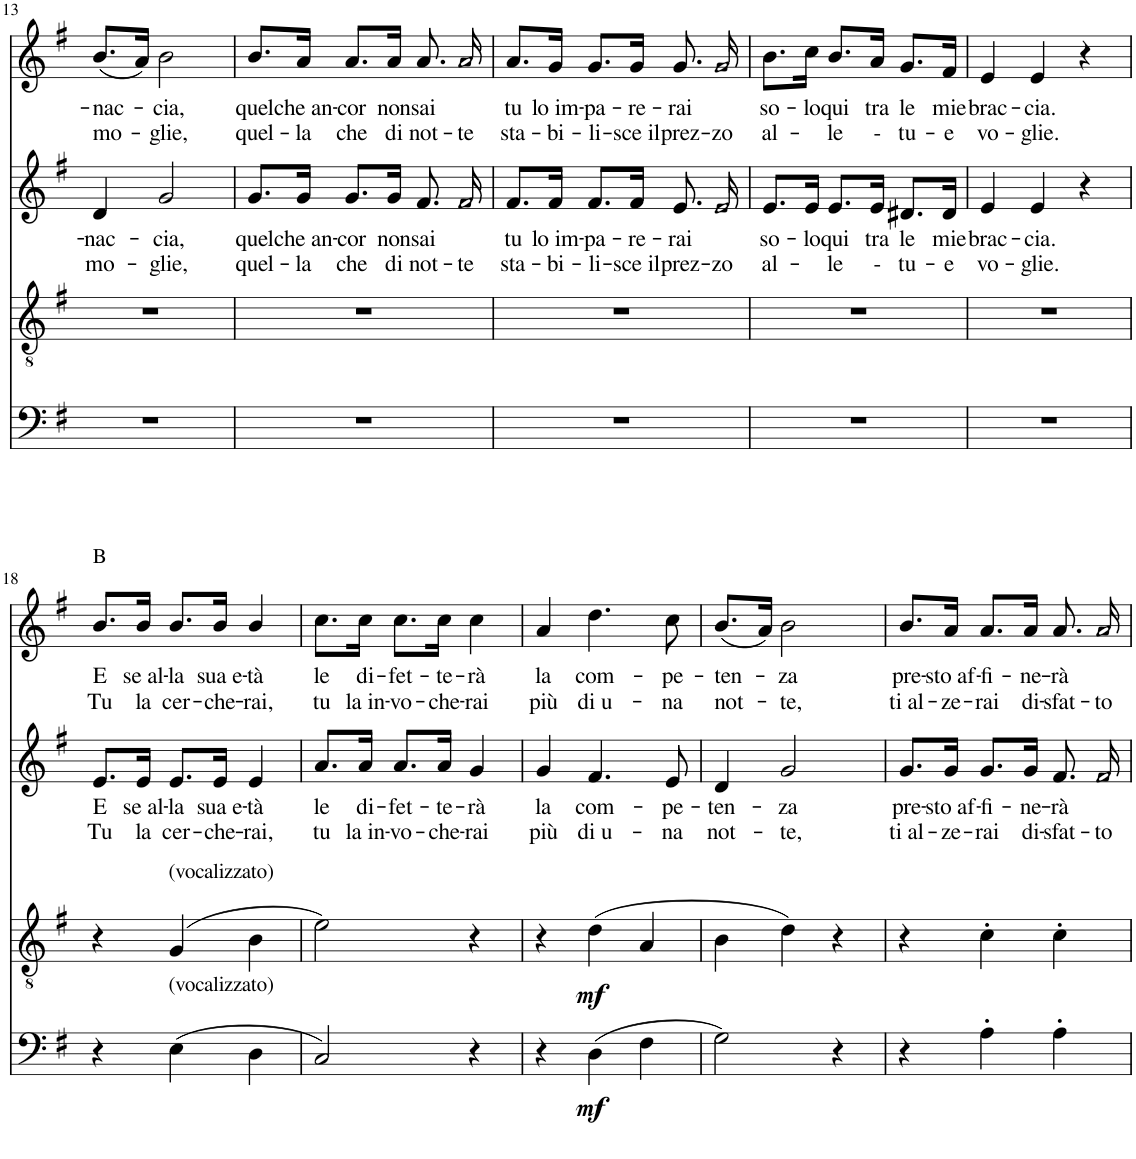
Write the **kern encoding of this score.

**kern	**dynam	**kern	**dynam	**kern	**text	**text	**kern	**text	**text
*part4	*part4	*part3	*part3	*part2	*part2	*part2	*part1	*part1	*part1
*staff4	*staff4	*staff3	*staff3	*staff2	*staff2	*staff2	*staff1	*staff1	*staff1
*I"B	*	*I"T	*	*I"C	*	*	*I"S	*	*
!!LO:PB:g=z
*clefF4	*	*clefGv2	*	*clefG2	*	*	*clefG2	*	*
*k[f#]	*	*k[f#]	*	*k[f#]	*	*	*k[f#]	*	*
*G:	*	*G:	*	*G:	*	*	*G:	*	*
*M3/4	*	*M3/4	*	*M3/4	*	*	*M3/4	*	*
=13	=13	=13	=13	=13	=13	=13	=13	=13	=13
!	!	!	!	!	!LO:LY:b	!LO:LY:b	!	!LO:LY:b	!LO:LY:b
2.r	.	2.r	.	4d/	-nac-	mo-	(8.b/L	-nac-	mo-
.	.	.	.	.	.	.	16a/Jk)	.	.
!	!	!	!	!	!LO:LY:b	!LO:LY:b	!	!LO:LY:b	!LO:LY:b
.	.	.	.	2g/	-cia,	-glie,	2b\	-cia,	-glie,
=14	=14	=14	=14	=14	=14	=14	=14	=14	=14
!	!	!	!	!	!LO:LY:b	!LO:LY:b	!	!LO:LY:b	!LO:LY:b
2.r	.	2.r	.	8.g/L	quel	quel-	8.b/L	quel	quel-
!	!	!	!	!	!LO:LY:b	!LO:LY:b	!	!LO:LY:b	!LO:LY:b
.	.	.	.	16g/Jk	che an-	-la	16a/Jk	che an-	-la
!	!	!	!	!	!LO:LY:b	!LO:LY:b	!	!LO:LY:b	!LO:LY:b
.	.	.	.	8.g/L	-cor	che	8.a/L	-cor	che
!	!	!	!	!	!LO:LY:b	!LO:LY:b	!	!LO:LY:b	!LO:LY:b
.	.	.	.	16g/Jk	non	di	16a/Jk	non	di
!	!	!	!	!	!LO:LY:b	!LO:LY:b	!	!LO:LY:b	!LO:LY:b
.	.	.	.	8.f#/	sai	not-	8.a/	sai	not-
!	!	!	!	!LO:N:head=open	!	!LO:LY:b	!LO:N:head=open	!	!LO:LY:b
.	.	.	.	16f#/	.	-te	16a/	.	-te
=15	=15	=15	=15	=15	=15	=15	=15	=15	=15
!	!	!	!	!	!LO:LY:b	!LO:LY:b	!	!LO:LY:b	!LO:LY:b
2.r	.	2.r	.	8.f#/L	tu	sta-	8.a/L	tu	sta-
!	!	!	!	!	!LO:LY:b	!LO:LY:b	!	!LO:LY:b	!LO:LY:b
.	.	.	.	16f#/Jk	lo im-	-bi-	16g/Jk	lo im-	-bi-
!	!	!	!	!	!LO:LY:b	!LO:LY:b	!	!LO:LY:b	!LO:LY:b
.	.	.	.	8.f#/L	-pa-	-li-	8.g/L	-pa-	-li-
!	!	!	!	!	!LO:LY:b	!LO:LY:b	!	!LO:LY:b	!LO:LY:b
.	.	.	.	16f#/Jk	-re-	-sce il	16g/Jk	-re-	-sce il
!	!	!	!	!	!LO:LY:b	!LO:LY:b	!	!LO:LY:b	!LO:LY:b
.	.	.	.	8.e/	-rai	prez-	8.g/	-rai	prez-
!	!	!	!	!LO:N:head=open	!	!LO:LY:b	!LO:N:head=open	!	!LO:LY:b
.	.	.	.	16e/	.	-zo	16g/	.	-zo
=16	=16	=16	=16	=16	=16	=16	=16	=16	=16
!	!	!	!	!	!LO:LY:b	!LO:LY:b	!	!LO:LY:b	!LO:LY:b
2.r	.	2.r	.	8.e/L	so-	al-	8.b\L	so-	al-
!	!	!	!	!	!LO:LY:b	!	!	!LO:LY:b	!
.	.	.	.	16e/Jk	-lo	.	16cc\Jk	-lo	.
!	!	!	!	!	!LO:LY:b	!LO:LY:b	!	!LO:LY:b	!LO:LY:b
.	.	.	.	8.e/L	qui	le	8.b/L	qui	le
!	!	!	!	!	!LO:LY:b	!LO:LY:b	!	!LO:LY:b	!LO:LY:b
.	.	.	.	16e/Jk	tra	-	16a/Jk	tra	-
!	!	!	!	!	!LO:LY:b	!LO:LY:b	!	!LO:LY:b	!LO:LY:b
.	.	.	.	8.d#X/L	le	tu-	8.g/L	le	tu-
!	!	!	!	!	!LO:LY:b	!LO:LY:b	!	!LO:LY:b	!LO:LY:b
.	.	.	.	16d#/Jk	mie	-e	16f#/Jk	mie	-e
=17	=17	=17	=17	=17	=17	=17	=17	=17	=17
!	!	!	!	!	!LO:LY:b	!LO:LY:b	!	!LO:LY:b	!LO:LY:b
2.r	.	2.r	.	4e/	brac-	vo-	4e/	brac-	vo-
!	!	!	!	!	!LO:LY:b	!LO:LY:b	!	!LO:LY:b	!LO:LY:b
.	.	.	.	4e/	-cia.	-glie.	4e/	-cia.	-glie.
.	.	.	.	4r	.	.	4r	.	.
!!LO:LB:g=z
=18	=18	=18	=18	=18	=18	=18	=18	=18	=18
!	!	!	!	!	!	!	!LO:TX:a:t=B	!	!
!	!	!	!	!	!LO:LY:b	!LO:LY:b	!	!LO:LY:b	!LO:LY:b
4r	.	4r	.	8.e/L	E	Tu	8.b/L	E	Tu
!	!	!	!	!	!LO:LY:b	!LO:LY:b	!	!LO:LY:b	!LO:LY:b
.	.	.	.	16e/Jk	se al-	la	16b/Jk	se al-	la
!	!	!LO:TX:a:t=(vocalizzato)	!	!	!	!	!	!	!
!LO:TX:a:t=(vocalizzato)	!	!	!	!	!	!	!	!	!
!	!	!	!	!	!LO:LY:b	!LO:LY:b	!	!LO:LY:b	!LO:LY:b
(4E\	.	(4G/	.	8.e/L	-la	cer-	8.b/L	-la	cer-
!	!	!	!	!	!LO:LY:b	!LO:LY:b	!	!LO:LY:b	!LO:LY:b
.	.	.	.	16e/Jk	sua e-	-che-	16b/Jk	sua e-	-che-
!	!	!	!	!	!LO:LY:b	!LO:LY:b	!	!LO:LY:b	!LO:LY:b
4D\	.	4B\	.	4e/	-tà	-rai,	4b/	-tà	-rai,
=19	=19	=19	=19	=19	=19	=19	=19	=19	=19
!	!	!	!	!	!LO:LY:b	!LO:LY:b	!	!LO:LY:b	!LO:LY:b
2C/)	.	2e\)	.	8.a/L	le	tu	8.cc\L	le	tu
!	!	!	!	!	!LO:LY:b	!LO:LY:b	!	!LO:LY:b	!LO:LY:b
.	.	.	.	16a/Jk	di-	la in-	16cc\Jk	di-	la in-
!	!	!	!	!	!LO:LY:b	!LO:LY:b	!	!LO:LY:b	!LO:LY:b
.	.	.	.	8.a/L	-fet-	-vo-	8.cc\L	-fet-	-vo-
!	!	!	!	!	!LO:LY:b	!LO:LY:b	!	!LO:LY:b	!LO:LY:b
.	.	.	.	16a/Jk	-te-	-che-	16cc\Jk	-te-	-che-
!	!	!	!	!	!LO:LY:b	!LO:LY:b	!	!LO:LY:b	!LO:LY:b
4r	.	4r	.	4g/	-rà	-rai	4cc\	-rà	-rai
=20	=20	=20	=20	=20	=20	=20	=20	=20	=20
!	!	!	!	!	!LO:LY:b	!LO:LY:b	!	!LO:LY:b	!LO:LY:b
4r	.	4r	.	4g/	la	più	4a/	la	più
!	!LO:DY:b	!	!LO:DY:b	!	!LO:LY:b	!LO:LY:b	!	!LO:LY:b	!LO:LY:b
(4D\	mf	(4d\	mf	4.f#/	com-	di u-	4.dd\	com-	di u-
4F#\	.	4A/	.	.	.	.	.	.	.
!	!	!	!	!	!LO:LY:b	!LO:LY:b	!	!LO:LY:b	!LO:LY:b
.	.	.	.	8e/	-pe-	-na	8cc\	-pe-	-na
=21	=21	=21	=21	=21	=21	=21	=21	=21	=21
!	!	!	!	!	!LO:LY:b	!LO:LY:b	!	!LO:LY:b	!LO:LY:b
2G\)	.	4B\	.	4d/	-ten-	not-	(8.b/L	-ten-	not-
.	.	.	.	.	.	.	16a/Jk)	.	.
!	!	!	!	!	!LO:LY:b	!LO:LY:b	!	!LO:LY:b	!LO:LY:b
.	.	4d\)	.	2g/	-za	-te,	2b\	-za	-te,
4r	.	4r	.	.	.	.	.	.	.
=22	=22	=22	=22	=22	=22	=22	=22	=22	=22
!	!	!	!	!	!LO:LY:b	!LO:LY:b	!	!LO:LY:b	!LO:LY:b
4r	.	4r	.	8.g/L	pre-	ti al-	8.b/L	pre-	ti al-
!	!	!	!	!	!LO:LY:b	!LO:LY:b	!	!LO:LY:b	!LO:LY:b
.	.	.	.	16g/Jk	-sto af-	-ze-	16a/Jk	-sto af-	-ze-
!	!	!	!	!	!LO:LY:b	!LO:LY:b	!	!LO:LY:b	!LO:LY:b
4A'\	.	4c'\	.	8.g/L	-fi-	-rai	8.a/L	-fi-	-rai
!	!	!	!	!	!LO:LY:b	!LO:LY:b	!	!LO:LY:b	!LO:LY:b
.	.	.	.	16g/Jk	-ne-	di-	16a/Jk	-ne-	di-
!	!	!	!	!	!LO:LY:b	!LO:LY:b	!	!LO:LY:b	!LO:LY:b
4A'\	.	4c'\	.	8.f#/	-rà	-sfat-	8.a/	-rà	-sfat-
!	!	!	!	!LO:N:head=open	!	!LO:LY:b	!LO:N:head=open	!	!LO:LY:b
.	.	.	.	16f#/	.	-to	16a/	.	-to
=	=	=	=	=	=	=	=	=	=
*-	*-	*-	*-	*-	*-	*-	*-	*-	*-
